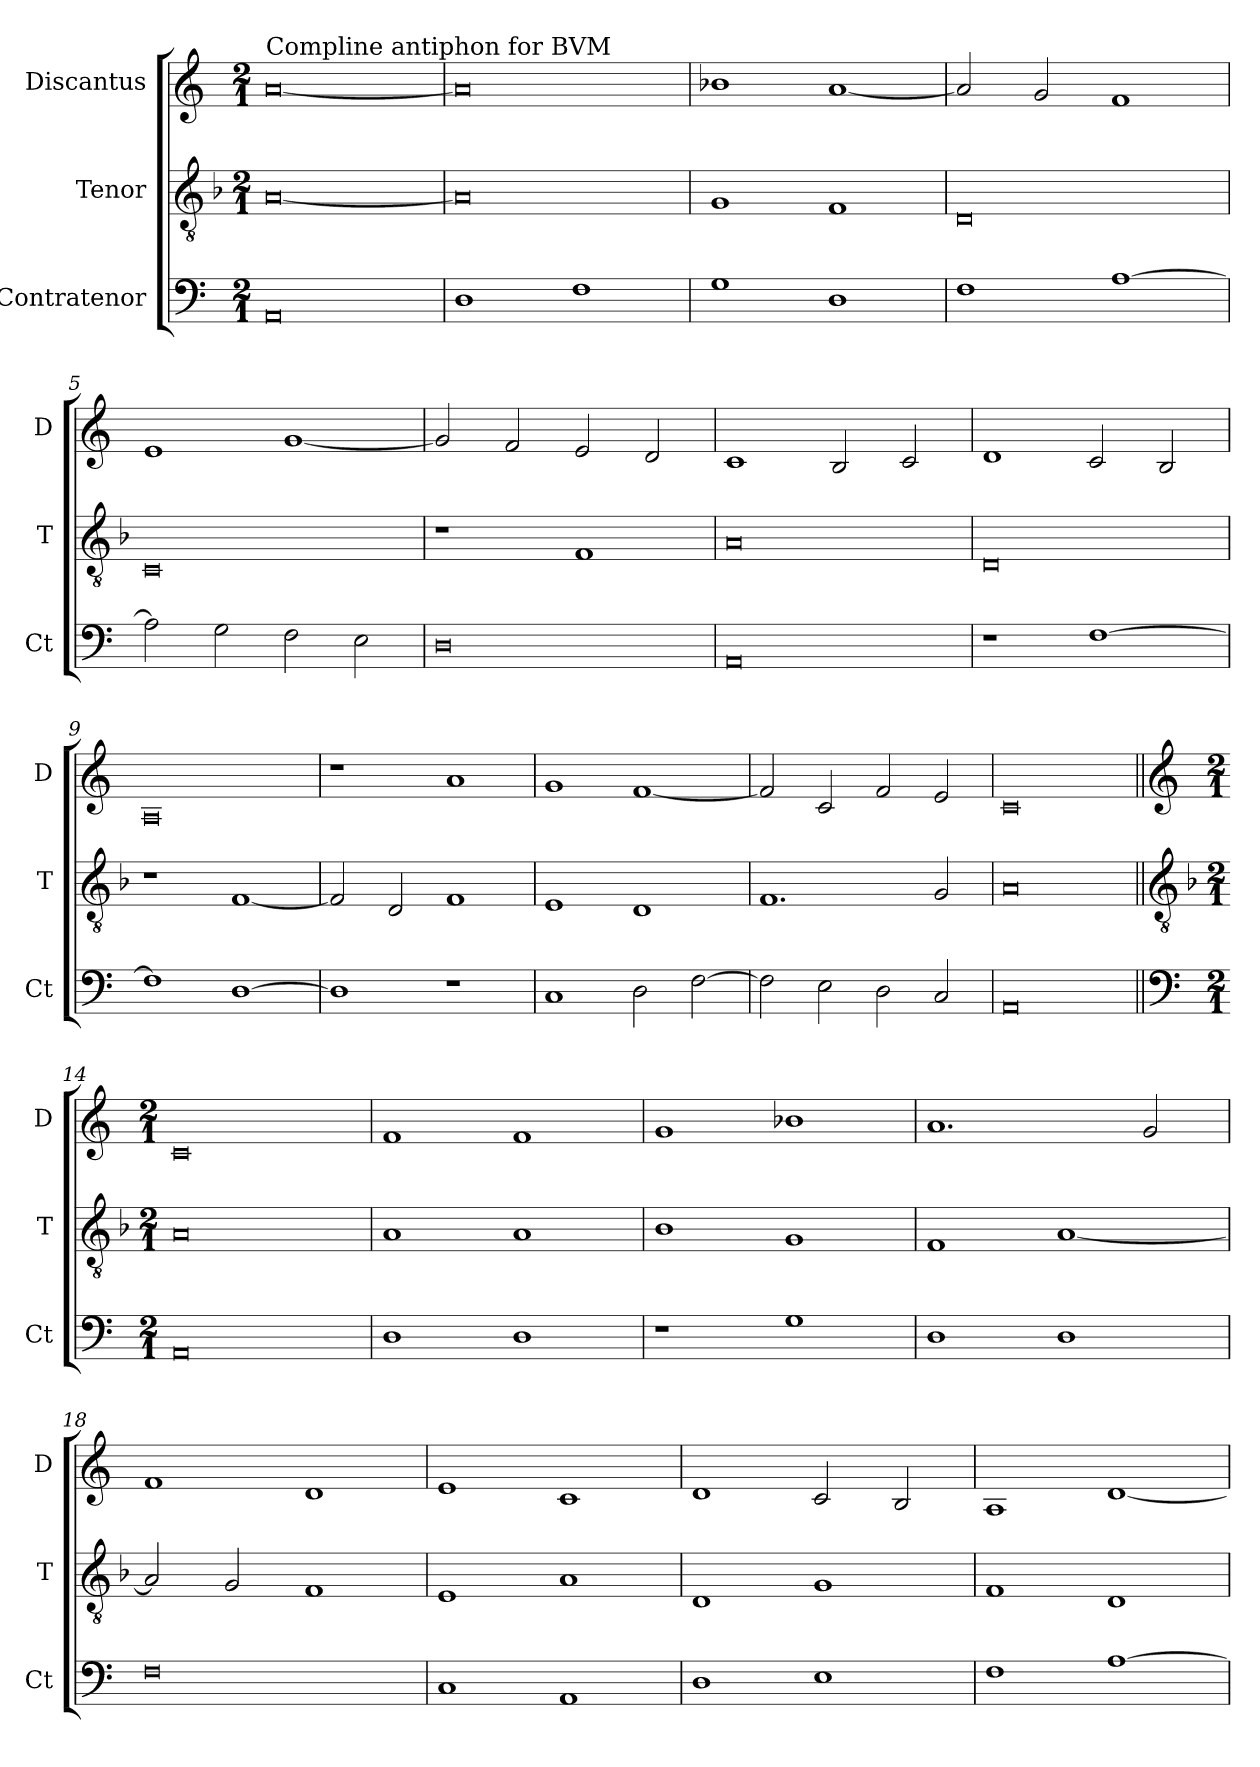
**kern	**kern	**kern
*part3	*part2	*part1
*staff3	*staff2	*staff1
*I"Contratenor	*I"Tenor	*I"Discantus
*I'Ct	*I'T	*I'D
*clefF4	*clefGv2	*clefG2
*k[]	*k[b-]	*k[]
*M2/1	*M2/1	*M2/1
=1	=1	=1
!	!	!LO:TX:a:t=Compline antiphon for BVM
0AA	[0A	[0a
=2	=2	=2
1D	0A]	0a]
1F	.	.
=3	=3	=3
1G	1G	1b-X
1D	1F	[1a
=4	=4	=4
1F	0D	2a/]
.	.	2g/
[1A	.	1f
=5	=5	=5
2A\]	0C	1e
2G\	.	.
2F\	.	[1g
2E\	.	.
=6	=6	=6
0D	1r	2g/]
.	.	2f/
.	1F	2e/
.	.	2d/
=7	=7	=7
0AA	0A	1c
.	.	2B/
.	.	2c/
=8	=8	=8
1r	0D	1d
[1F	.	2c/
.	.	2B/
=9	=9	=9
1F]	1r	0A
[1D	[1F	.
=10	=10	=10
1D]	2F/]	1r
.	2D/	.
1r	1F	1a
=11	=11	=11
1C	1E	1g
2D\	1D	[1f
[2F\	.	.
=12	=12	=12
2F\]	1.F	2f/]
2E\	.	2c/
2D\	.	2f/
2C/	2G/	2e/
=13	=13	=13
0AA	0A	0c
!!LO:LB:g=z
=14||	=14||	=14||
*clefF4	*clefGv2	*clefG2
*k[]	*k[b-]	*k[]
*M2/1	*M2/1	*M2/1
0AA	0A	0c
=15	=15	=15
1D	1A	1f
1D	1A	1f
=16	=16	=16
1r	1B-	1g
1G	1G	1b-X
=17	=17	=17
1D	1F	1.a
1D	[1A	.
.	.	2g/
=18	=18	=18
0F	2A/]	1f
.	2G/	.
.	1F	1d
=19	=19	=19
1C	1E	1e
1AA	1A	1c
=20	=20	=20
1D	1D	1d
1E	1G	2c/
.	.	2B/
=21	=21	=21
1F	1F	1A
[1A	1D	[1d
=	=	=
*-	*-	*-
